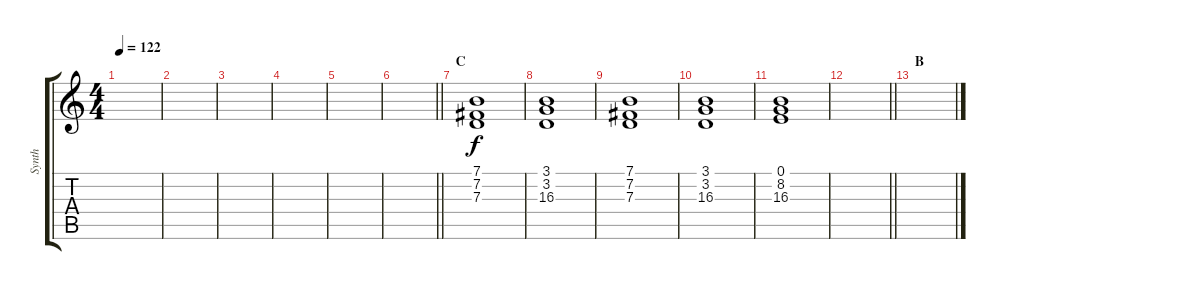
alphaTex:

\track ("Synth" "Synth") {instrument pad2warm}
\staff {score tabs}
\tuning (E4 B3 G3 D3 A2 E2) {hide}
\ts (4 4)
\tempo 122
\clef g2
\ks c
|
|
|
|
|
\barLineRight lightlight
|
\section ("" "C")
(7.1 7.2 7.3).1 |
(3.1 3.2 16.3).1 |
(7.1 7.2 7.3).1 |
(3.1 3.2 16.3).1 |
(0.1 8.2 16.3).1 |
\barLineRight lightlight
|
\section ("" "B")
